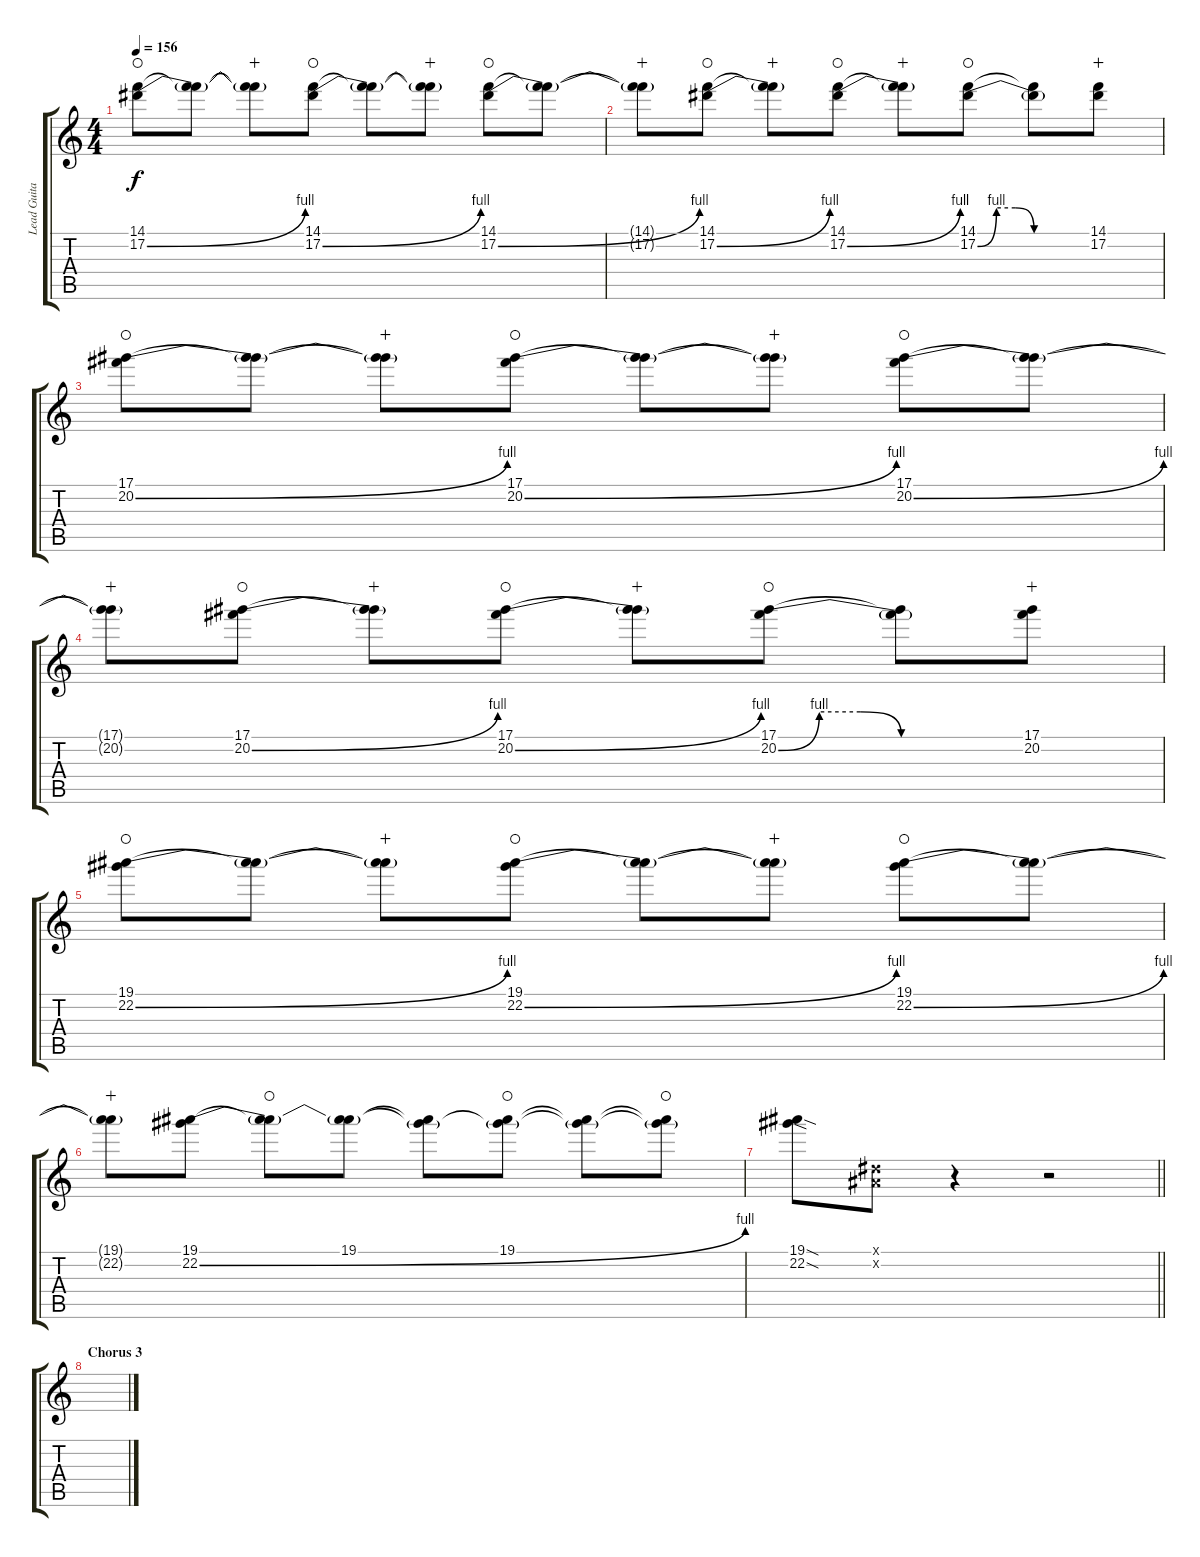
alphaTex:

\track ("Lead Guitar" "Lead Guita") {instrument overdrivenguitar}
\staff {score tabs}
\tuning (Eb4 Bb3 Gb3 Db3 Ab2 Db2) {hide}
\ts (4 4)
\tempo 156
\clef g2
\ks c
(14.1 17.2{be (bend 0 0 60 4)}).8{dy f waho} (14.1{t} 17.2{t}).8 (14.1{t} 17.2{t}).8{wahc} (14.1 17.2{be (bend 0 0 60 4)}).8{waho} (14.1{t} 17.2{t}).8 (14.1{t} 17.2{t}).8{wahc} (14.1 17.2{be (bend 0 0 60 4)}).8{waho} (14.1{t} 17.2{t}).8 |
(14.1{t} 17.2{t}).8{wahc} (14.1 17.2{be (bend 0 0 60 4)}).8{waho} (14.1{t} 17.2{t}).8{wahc} (14.1 17.2{be (bend 0 0 60 4)}).8{waho} (14.1{t} 17.2{t}).8{wahc} (14.1 17.2{be (custom 0 0 10 4 20 4 30 0 60 0)}).8{waho} (14.1{t} 17.2{t}).8 (14.1 17.2).8{wahc} |
(17.1 20.2{be (bend 0 0 60 4)}).8{waho} (17.1{t} 20.2{t}).8 (17.1{t} 20.2{t}).8{wahc} (17.1 20.2{be (bend 0 0 60 4)}).8{waho} (17.1{t} 20.2{t}).8 (17.1{t} 20.2{t}).8{wahc} (17.1 20.2{be (bend 0 0 60 4)}).8{waho} (17.1{t} 20.2{t}).8 |
(17.1{t} 20.2{t}).8{wahc} (17.1 20.2{be (bend 0 0 60 4)}).8{waho} (17.1{t} 20.2{t}).8{wahc} (17.1 20.2{be (bend 0 0 60 4)}).8{waho} (17.1{t} 20.2{t}).8{wahc} (17.1 20.2{be (custom 0 0 10 4 20 4 30 0 60 0)}).8{waho} (17.1{t} 20.2{t}).8 (17.1 20.2).8{wahc} |
(19.1 22.2{be (bend 0 0 60 4)}).8{waho} (19.1{t} 22.2{t}).8 (19.1{t} 22.2{t}).8{wahc} (19.1 22.2{be (bend 0 0 60 4)}).8{waho} (19.1{t} 22.2{t}).8 (19.1{t} 22.2{t}).8{wahc} (19.1 22.2{be (bend 0 0 60 4)}).8{waho} (19.1{t} 22.2{t}).8 |
(19.1{t} 22.2{t}).8{wahc} (19.1 22.2{be (bend 0 0 60 4)}).8 (19.1{t} 22.2{t}).8{waho} (19.1 22.2{t}).8 (19.1{t} 22.2{t}).8 (19.1 22.2{t}).8{waho} (19.1{t} 22.2{t}).8 (19.1{t} 22.2{t}).8{waho} |
\barLineRight lightlight
(19.1{sod} 22.2{sod}).8 (0.1{x} 0.2{x}).8 r.4 r.2 |
\section ("" "Chorus 3")
